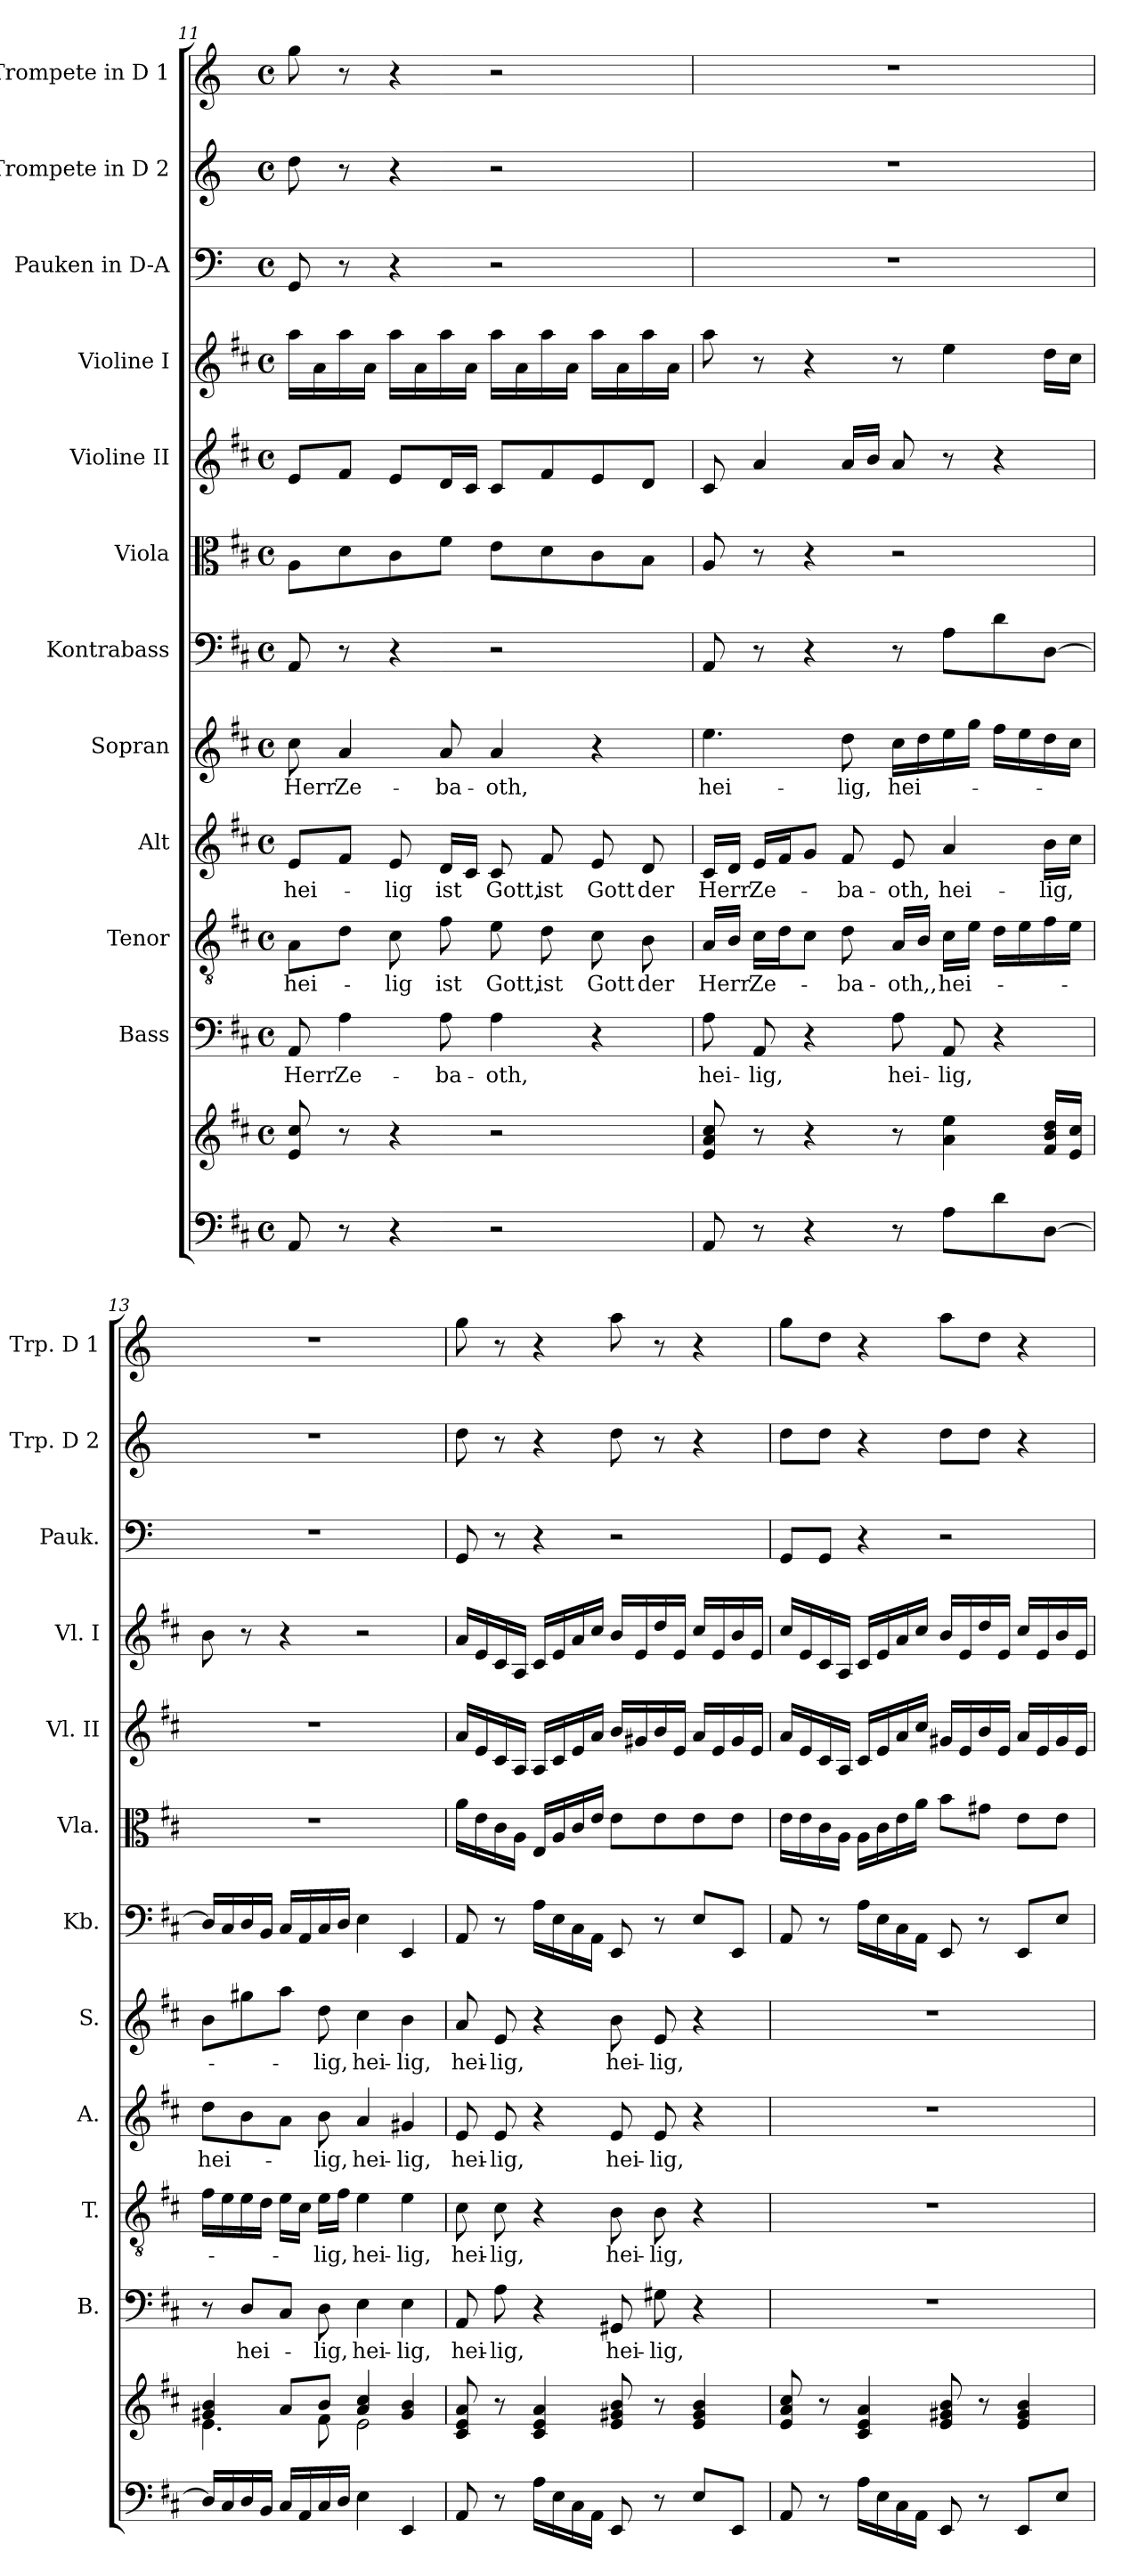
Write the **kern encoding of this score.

**kern	**kern	**kern	**text	**kern	**text	**kern	**text	**kern	**text	**kern	**kern	**kern	**kern	**kern	**kern	**kern
*part12	*part12	*part11	*part11	*part10	*part10	*part9	*part9	*part8	*part8	*part7	*part6	*part5	*part4	*part3	*part2	*part1
*staff13	*staff12	*staff11	*staff11	*staff10	*staff10	*staff9	*staff9	*staff8	*staff8	*staff7	*staff6	*staff5	*staff4	*staff3	*staff2	*staff1
*	*	*I"Bass	*	*I"Tenor	*	*I"Alt	*	*I"Sopran	*	*I"Kontrabass	*I"Viola	*I"Violine II	*I"Violine I	*I"Pauken in D-A	*I"Trompete in D 2	*I"Trompete in D 1
*	*	*I'B.	*	*I'T.	*	*I'A.	*	*I'S.	*	*I'Kb.	*I'Vla.	*I'Vl. II	*I'Vl. I	*I'Pauk.	*I'Trp. D 2	*I'Trp. D 1
*clefF4	*clefG2	*clefF4	*	*clefGv2	*	*clefG2	*	*clefG2	*	*clefF4	*clefC3	*clefG2	*clefG2	*clefF4	*clefG2	*clefG2
*	*	*	*	*	*	*	*	*	*	*ITrd7c12	*	*	*	*ITrd-1c-2	*ITrd-1c-2	*ITrd-1c-2
*k[f#c#]	*k[f#c#]	*k[f#c#]	*	*k[f#c#]	*	*k[f#c#]	*	*k[f#c#]	*	*k[f#c#]	*k[f#c#]	*k[f#c#]	*k[f#c#]	*k[f#c#]	*k[f#c#]	*k[f#c#]
*D:	*D:	*D:	*	*D:	*	*D:	*	*D:	*	*D:	*D:	*D:	*D:	*D:	*D:	*D:
*M4/4	*M4/4	*M4/4	*	*M4/4	*	*M4/4	*	*M4/4	*	*M4/4	*M4/4	*M4/4	*M4/4	*M4/4	*M4/4	*M4/4
*met(c)	*met(c)	*met(c)	*	*met(c)	*	*met(c)	*	*met(c)	*	*met(c)	*met(c)	*met(c)	*met(c)	*met(c)	*met(c)	*met(c)
=11	=11	=11	=11	=11	=11	=11	=11	=11	=11	=11	=11	=11	=11	=11	=11	=11
!	!	!	!LO:LY:b	!	!LO:LY:b	!	!LO:LY:b	!	!LO:LY:b	!	!	!	!	!	!	!
8AA/	8e/ 8cc#/	8AA/	Herr	8A\L	hei-	8e/L	hei-	8cc#\	Herr	8AAA/	8A\L	8e/L	16aa\LL	8AA/	8ee\	8aa\
.	.	.	.	.	.	.	.	.	.	.	.	.	16a\	.	.	.
!	!	!	!LO:LY:b	!	!	!	!	!	!LO:LY:b	!	!	!	!	!	!	!
8r	8r	4A\	Ze-	8d\J	.	8f#/J	.	4a/	Ze-	8r	8d\	8f#/J	16aa\	8r	8r	8r
.	.	.	.	.	.	.	.	.	.	.	.	.	16a\JJ	.	.	.
!	!	!	!	!	!LO:LY:b	!	!LO:LY:b	!	!	!	!	!	!	!	!	!
4r	4r	.	.	8c#\	-lig	8e/	-lig	.	.	4r	8c#\	8e/L	16aa\LL	4r	4r	4r
.	.	.	.	.	.	.	.	.	.	.	.	.	16a\	.	.	.
!	!	!	!LO:LY:b	!	!LO:LY:b	!	!LO:LY:b	!	!LO:LY:b	!	!	!	!	!	!	!
.	.	8A\	-ba-	8f#\	ist	16d/LL	ist	8a/	-ba-	.	8f#\J	16d/L	16aa\	.	.	.
.	.	.	.	.	.	16c#/JJ	.	.	.	.	.	16c#/JJ	16a\JJ	.	.	.
!	!	!	!LO:LY:b	!	!LO:LY:b	!	!LO:LY:b	!	!LO:LY:b	!	!	!	!	!	!	!
2r	2r	4A\	-oth,	8e\	Gott,	8c#/	Gott,	4a/	-oth,	2r	8e\L	8c#/L	16aa\LL	2r	2r	2r
.	.	.	.	.	.	.	.	.	.	.	.	.	16a\	.	.	.
!	!	!	!	!	!LO:LY:b	!	!LO:LY:b	!	!	!	!	!	!	!	!	!
.	.	.	.	8d\	ist	8f#/	ist	.	.	.	8d\	8f#/	16aa\	.	.	.
.	.	.	.	.	.	.	.	.	.	.	.	.	16a\JJ	.	.	.
!	!	!	!	!	!LO:LY:b	!	!LO:LY:b	!	!	!	!	!	!	!	!	!
.	.	4r	.	8c#\	Gott	8e/	Gott	4r	.	.	8c#\	8e/	16aa\LL	.	.	.
.	.	.	.	.	.	.	.	.	.	.	.	.	16a\	.	.	.
!	!	!	!	!	!LO:LY:b	!	!LO:LY:b	!	!	!	!	!	!	!	!	!
.	.	.	.	8B\	der	8d/	der	.	.	.	8B\J	8d/J	16aa\	.	.	.
.	.	.	.	.	.	.	.	.	.	.	.	.	16a\JJ	.	.	.
=12	=12	=12	=12	=12	=12	=12	=12	=12	=12	=12	=12	=12	=12	=12	=12	=12
!	!	!	!LO:LY:b	!	!LO:LY:b	!	!LO:LY:b	!	!LO:LY:b	!	!	!	!	!	!	!
8AA/	8e/ 8a/ 8cc#/	8A\	hei-	16A/LL	Herr	16c#/LL	Herr	4.ee\	hei-	8AAA/	8A/	8c#/	8aa\	1r	1r	1r
.	.	.	.	16B/JJ	.	16d/JJ	.	.	.	.	.	.	.	.	.	.
!	!	!	!LO:LY:b	!	!LO:LY:b	!	!LO:LY:b	!	!	!	!	!	!	!	!	!
8r	8r	8AA/	-lig,	16c#\LL	Ze-	16e/LL	Ze-	.	.	8r	8r	4a/	8r	.	.	.
.	.	.	.	16d\J	.	16f#/J	.	.	.	.	.	.	.	.	.	.
4r	4r	4r	.	8c#\J	.	8g/J	.	.	.	4r	4r	.	4r	.	.	.
!	!	!	!	!	!LO:LY:b	!	!LO:LY:b	!	!LO:LY:b	!	!	!	!	!	!	!
.	.	.	.	8d\	-ba-	8f#/	-ba-	8dd\	-lig,	.	.	16a/LL	.	.	.	.
.	.	.	.	.	.	.	.	.	.	.	.	16b/JJ	.	.	.	.
!	!	!	!LO:LY:b	!	!LO:LY:b	!	!LO:LY:b	!	!LO:LY:b	!	!	!	!	!	!	!
8r	8r	8A\	hei-	16A/LL	-oth,,	8e/	-oth,	16cc#\LL	hei-	8r	2r	8a/	8r	.	.	.
.	.	.	.	16B/JJ	.	.	.	16dd\	.	.	.	.	.	.	.	.
!	!	!	!LO:LY:b	!	!LO:LY:b	!	!LO:LY:b	!	!	!	!	!	!	!	!	!
8A\L	4a\ 4ee\	8AA/	-lig,	16c#\LL	hei-	4a/	hei-	16ee\	.	8AA\L	.	8r	4ee\	.	.	.
.	.	.	.	16e\JJ	.	.	.	16gg\JJ	.	.	.	.	.	.	.	.
8d\	.	4r	.	16d\LL	.	.	.	16ff#\LL	.	8D\	.	4r	.	.	.	.
.	.	.	.	16e\	.	.	.	16ee\	.	.	.	.	.	.	.	.
!	!	!	!	!	!	!	!LO:LY:b	!	!	!	!	!	!	!	!	!
[8D\J	16f#/ 16b/ 16dd/LL	.	.	16f#\	.	16b\LL	-lig,	16dd\	.	[8DD\J	.	.	16dd\LL	.	.	.
.	16e/ 16cc#/JJ	.	.	16e\JJ	.	16cc#\JJ	.	16cc#\JJ	.	.	.	.	16cc#\JJ	.	.	.
!!LO:PB:g=z
=13	=13	=13	=13	=13	=13	=13	=13	=13	=13	=13	=13	=13	=13	=13	=13	=13
*	*^	*	*	*	*	*	*	*	*	*	*	*	*	*	*	*
!	!	!	!	!	!	!	!	!LO:LY:b	!	!	!	!	!	!	!	!	!
16D/LL]	4g#X/ 4b/	4.e\	8r	.	16f#\LL	.	8dd\L	hei-	8b\L	.	16DD/LL]	1r	1r	8b\	1r	1r	1r
16C#/	.	.	.	.	16e\	.	.	.	.	.	16CC#/	.	.	.	.	.	.
!	!	!	!	!LO:LY:b	!	!	!	!	!	!	!	!	!	!	!	!	!
16D/	.	.	8D/L	hei-	16e\	.	8b\	.	8gg#X\	.	16DD/	.	.	8r	.	.	.
16BB/JJ	.	.	.	.	16d\JJ	.	.	.	.	.	16BBB/JJ	.	.	.	.	.	.
16C#/LL	8a/L	.	8C#/J	.	16e\LL	.	8a\J	.	8aa\J	.	16CC#/LL	.	.	4r	.	.	.
16AA/	.	.	.	.	16c#\JJ	.	.	.	.	.	16AAA/	.	.	.	.	.	.
!	!	!	!	!LO:LY:b	!	!LO:LY:b	!	!LO:LY:b	!	!LO:LY:b	!	!	!	!	!	!	!
16C#/	8b/J	8f#\	8D\	-lig,	16e\LL	-lig,	8b\	-lig,	8dd\	-lig,	16CC#/	.	.	.	.	.	.
16D/JJ	.	.	.	.	16f#\JJ	.	.	.	.	.	16DD/JJ	.	.	.	.	.	.
!	!	!	!	!LO:LY:b	!	!LO:LY:b	!	!LO:LY:b	!	!LO:LY:b	!	!	!	!	!	!	!
4E\	4a/ 4cc#/	2e\	4E\	hei-	4e\	hei-	4a/	hei-	4cc#\	hei-	4EE\	.	.	2r	.	.	.
!	!	!	!	!LO:LY:b	!	!LO:LY:b	!	!LO:LY:b	!	!LO:LY:b	!	!	!	!	!	!	!
4EE/	4g#/ 4b/	.	4E\	-lig,	4e\	-lig,	4g#X/	-lig,	4b\	-lig,	4EEE/	.	.	.	.	.	.
*	*v	*v	*	*	*	*	*	*	*	*	*	*	*	*	*	*	*
=14	=14	=14	=14	=14	=14	=14	=14	=14	=14	=14	=14	=14	=14	=14	=14	=14
!	!	!	!LO:LY:b	!	!LO:LY:b	!	!LO:LY:b	!	!LO:LY:b	!	!	!	!	!	!	!
8AA/	8c#/ 8e/ 8a/	8AA/	hei-	8c#\	hei-	8e/	hei-	8a/	hei-	8AAA/	16a\LL	16a/LL	16a/LL	8AA/	8ee\	8aa\
.	.	.	.	.	.	.	.	.	.	.	16e\	16e/	16e/	.	.	.
!	!	!	!LO:LY:b	!	!LO:LY:b	!	!LO:LY:b	!	!LO:LY:b	!	!	!	!	!	!	!
8r	8r	8A\	-lig,	8c#\	-lig,	8e/	-lig,	8e/	-lig,	8r	16c#\	16c#/	16c#/	8r	8r	8r
.	.	.	.	.	.	.	.	.	.	.	16A\JJ	16A/JJ	16A/JJ	.	.	.
16A\LL	4c#/ 4e/ 4a/	4r	.	4r	.	4r	.	4r	.	16AA\LL	16E/LL	16A/LL	16c#/LL	4r	4r	4r
16E\	.	.	.	.	.	.	.	.	.	16EE\	16A/	16c#/	16e/	.	.	.
16C#\	.	.	.	.	.	.	.	.	.	16CC#\	16c#/	16e/	16a/	.	.	.
16AA\JJ	.	.	.	.	.	.	.	.	.	16AAA\JJ	16e/JJ	16a/JJ	16cc#/JJ	.	.	.
!	!	!	!LO:LY:b	!	!LO:LY:b	!	!LO:LY:b	!	!LO:LY:b	!	!	!	!	!	!	!
8EE/	8e/ 8g#X/ 8b/	8GG#X/	hei-	8B\	hei-	8e/	hei-	8b\	hei-	8EEE/	8e\L	16b/LL	16b/LL	2r	8ee\	8bb\
.	.	.	.	.	.	.	.	.	.	.	.	16g#X/	16e/	.	.	.
!	!	!	!LO:LY:b	!	!LO:LY:b	!	!LO:LY:b	!	!LO:LY:b	!	!	!	!	!	!	!
8r	8r	8G#X\	-lig,	8B\	-lig,	8e/	-lig,	8e/	-lig,	8r	8e\	16b/	16dd/	.	8r	8r
.	.	.	.	.	.	.	.	.	.	.	.	16e/JJ	16e/JJ	.	.	.
8E/L	4e/ 4g#/ 4b/	4r	.	4r	.	4r	.	4r	.	8EE/L	8e\	16a/LL	16cc#/LL	.	4r	4r
.	.	.	.	.	.	.	.	.	.	.	.	16e/	16e/	.	.	.
8EE/J	.	.	.	.	.	.	.	.	.	8EEE/J	8e\J	16g#/	16b/	.	.	.
.	.	.	.	.	.	.	.	.	.	.	.	16e/JJ	16e/JJ	.	.	.
=15	=15	=15	=15	=15	=15	=15	=15	=15	=15	=15	=15	=15	=15	=15	=15	=15
8AA/	8e/ 8a/ 8cc#/	1r	.	1r	.	1r	.	1r	.	8AAA/	16e\LL	16a/LL	16cc#/LL	8AA/L	8ee\L	8aa\L
.	.	.	.	.	.	.	.	.	.	.	16e\	16e/	16e/	.	.	.
8r	8r	.	.	.	.	.	.	.	.	8r	16c#\	16c#/	16c#/	8AA/J	8ee\J	8ee\J
.	.	.	.	.	.	.	.	.	.	.	16A\JJ	16A/JJ	16A/JJ	.	.	.
16A\LL	4c#/ 4e/ 4a/	.	.	.	.	.	.	.	.	16AA\LL	16A\LL	16c#/LL	16c#/LL	4r	4r	4r
16E\	.	.	.	.	.	.	.	.	.	16EE\	16c#\	16e/	16e/	.	.	.
16C#\	.	.	.	.	.	.	.	.	.	16CC#\	16e\	16a/	16a/	.	.	.
16AA\JJ	.	.	.	.	.	.	.	.	.	16AAA\JJ	16a\JJ	16cc#/JJ	16cc#/JJ	.	.	.
8EE/	8e/ 8g#X/ 8b/	.	.	.	.	.	.	.	.	8EEE/	8b\L	16g#X/LL	16b/LL	2r	8ee\L	8bb\L
.	.	.	.	.	.	.	.	.	.	.	.	16e/	16e/	.	.	.
8r	8r	.	.	.	.	.	.	.	.	8r	8g#X\J	16b/	16dd/	.	8ee\J	8ee\J
.	.	.	.	.	.	.	.	.	.	.	.	16e/JJ	16e/JJ	.	.	.
8EE/L	4e/ 4g#/ 4b/	.	.	.	.	.	.	.	.	8EEE/L	8e\L	16a/LL	16cc#/LL	.	4r	4r
.	.	.	.	.	.	.	.	.	.	.	.	16e/	16e/	.	.	.
8E/J	.	.	.	.	.	.	.	.	.	8EE/J	8e\J	16g#/	16b/	.	.	.
.	.	.	.	.	.	.	.	.	.	.	.	16e/JJ	16e/JJ	.	.	.
=	=	=	=	=	=	=	=	=	=	=	=	=	=	=	=	=
*-	*-	*-	*-	*-	*-	*-	*-	*-	*-	*-	*-	*-	*-	*-	*-	*-
